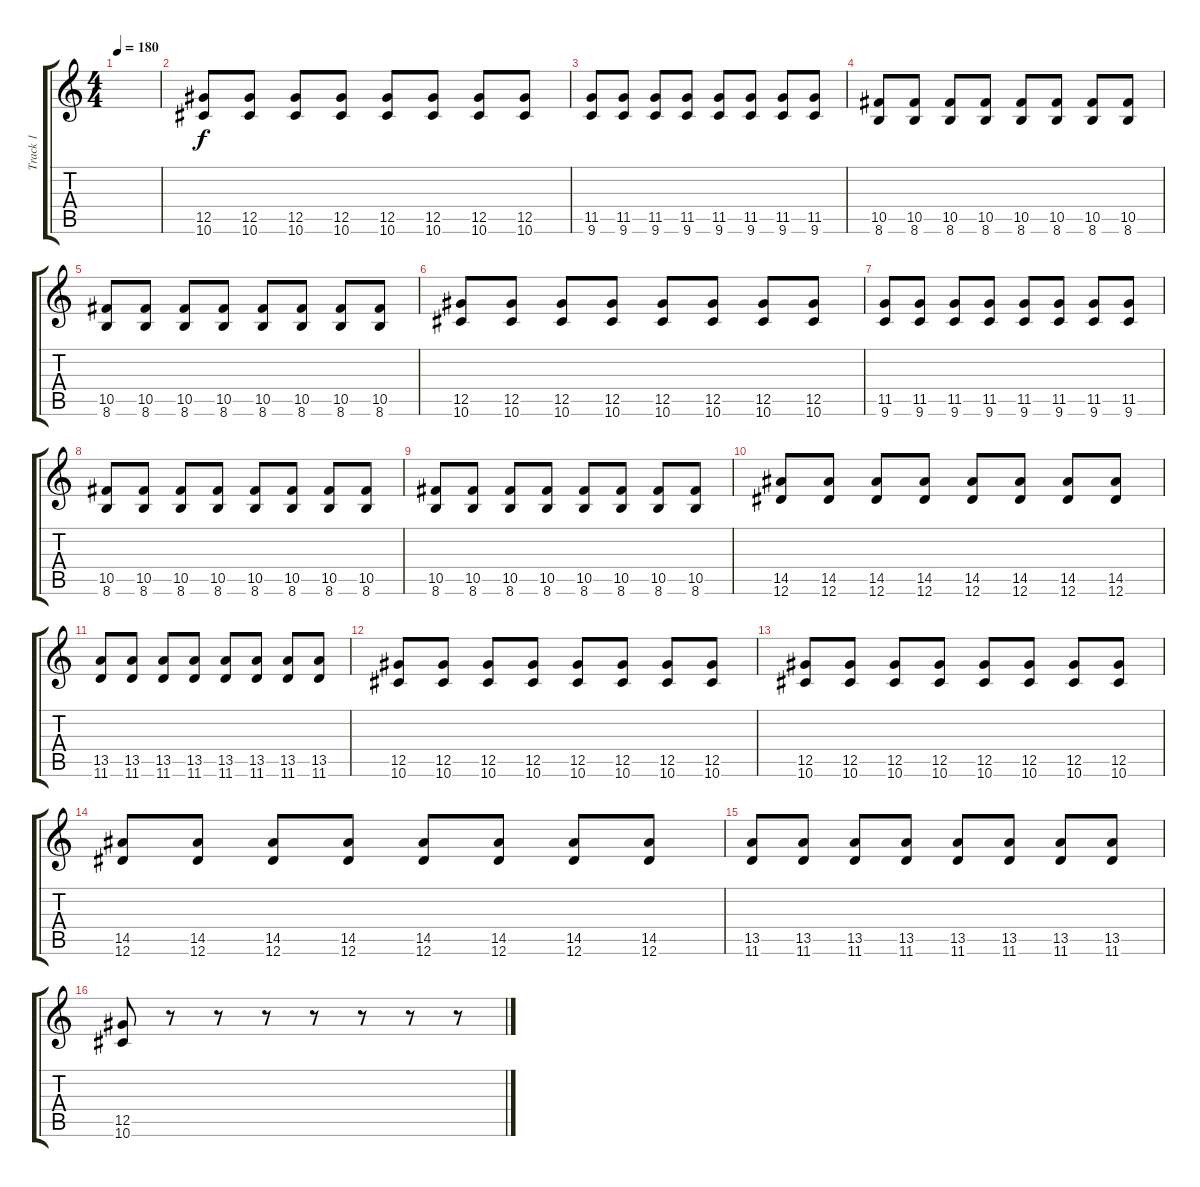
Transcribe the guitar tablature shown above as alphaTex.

\track ("Track 1" "Track 1") {instrument overdrivenguitar}
\staff {score tabs}
\tuning (Eb4 Bb3 Gb3 Db3 Ab2 Eb2) {hide}
\ts (4 4)
\tempo 180
\clef g2
\ks c
|
(12.5 10.6).8 (12.5 10.6).8 (12.5 10.6).8 (12.5 10.6).8 (12.5 10.6).8 (12.5 10.6).8 (12.5 10.6).8 (12.5 10.6).8 |
(11.5 9.6).8 (11.5 9.6).8 (11.5 9.6).8 (11.5 9.6).8 (11.5 9.6).8 (11.5 9.6).8 (11.5 9.6).8 (11.5 9.6).8 |
(10.5 8.6).8 (10.5 8.6).8 (10.5 8.6).8 (10.5 8.6).8 (10.5 8.6).8 (10.5 8.6).8 (10.5 8.6).8 (10.5 8.6).8 |
(10.5 8.6).8 (10.5 8.6).8 (10.5 8.6).8 (10.5 8.6).8 (10.5 8.6).8 (10.5 8.6).8 (10.5 8.6).8 (10.5 8.6).8 |
(12.5 10.6).8 (12.5 10.6).8 (12.5 10.6).8 (12.5 10.6).8 (12.5 10.6).8 (12.5 10.6).8 (12.5 10.6).8 (12.5 10.6).8 |
(11.5 9.6).8 (11.5 9.6).8 (11.5 9.6).8 (11.5 9.6).8 (11.5 9.6).8 (11.5 9.6).8 (11.5 9.6).8 (11.5 9.6).8 |
(10.5 8.6).8 (10.5 8.6).8 (10.5 8.6).8 (10.5 8.6).8 (10.5 8.6).8 (10.5 8.6).8 (10.5 8.6).8 (10.5 8.6).8 |
(10.5 8.6).8 (10.5 8.6).8 (10.5 8.6).8 (10.5 8.6).8 (10.5 8.6).8 (10.5 8.6).8 (10.5 8.6).8 (10.5 8.6).8 |
(14.5 12.6).8 (14.5 12.6).8 (14.5 12.6).8 (14.5 12.6).8 (14.5 12.6).8 (14.5 12.6).8 (14.5 12.6).8 (14.5 12.6).8 |
(13.5 11.6).8 (13.5 11.6).8 (13.5 11.6).8 (13.5 11.6).8 (13.5 11.6).8 (13.5 11.6).8 (13.5 11.6).8 (13.5 11.6).8 |
(12.5 10.6).8 (12.5 10.6).8 (12.5 10.6).8 (12.5 10.6).8 (12.5 10.6).8 (12.5 10.6).8 (12.5 10.6).8 (12.5 10.6).8 |
(12.5 10.6).8 (12.5 10.6).8 (12.5 10.6).8 (12.5 10.6).8 (12.5 10.6).8 (12.5 10.6).8 (12.5 10.6).8 (12.5 10.6).8 |
(14.5 12.6).8 (14.5 12.6).8 (14.5 12.6).8 (14.5 12.6).8 (14.5 12.6).8 (14.5 12.6).8 (14.5 12.6).8 (14.5 12.6).8 |
(13.5 11.6).8 (13.5 11.6).8 (13.5 11.6).8 (13.5 11.6).8 (13.5 11.6).8 (13.5 11.6).8 (13.5 11.6).8 (13.5 11.6).8 |
(12.5 10.6).8 r.8 r.8 r.8 r.8 r.8 r.8 r.8
